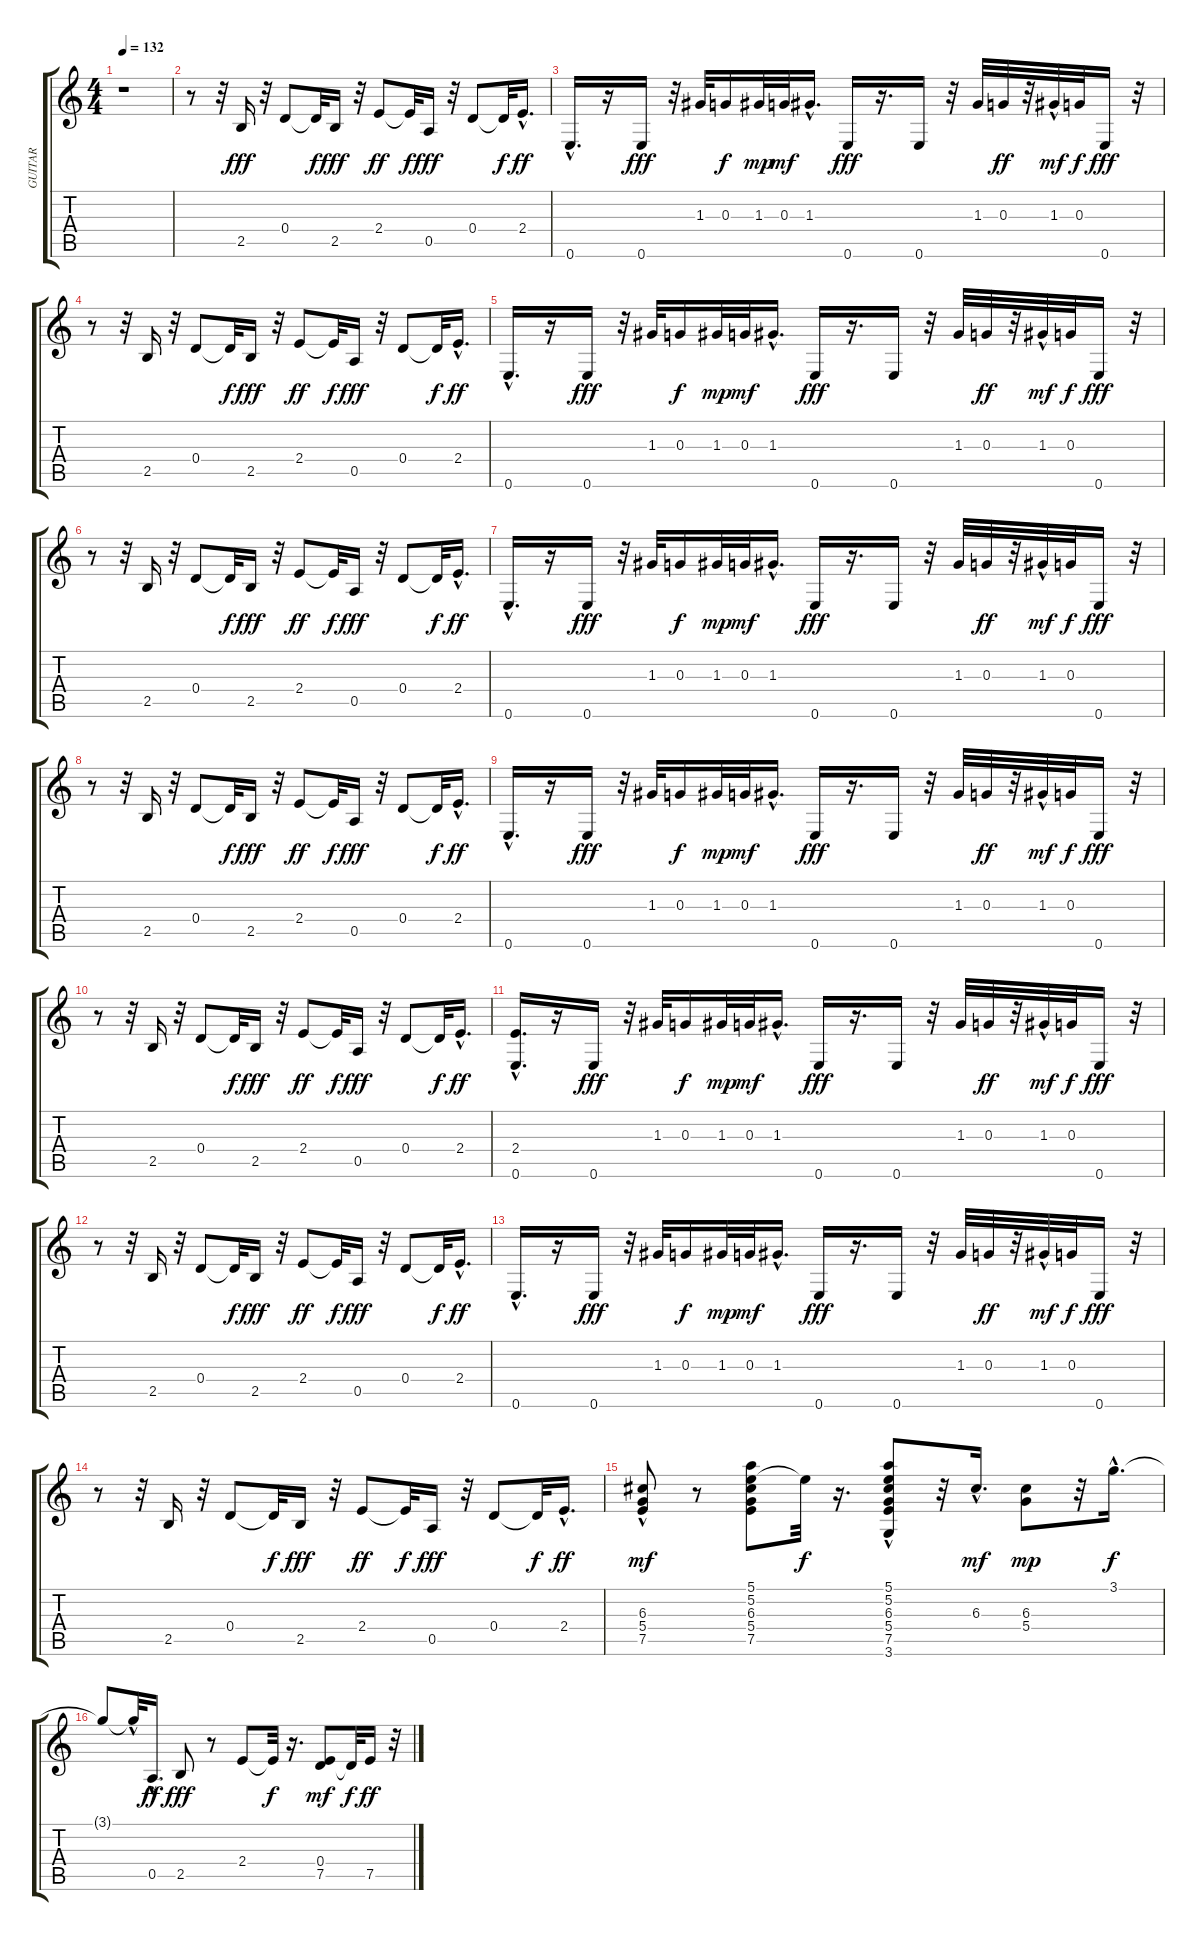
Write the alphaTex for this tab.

\track ("GUITAR  " "GUITAR  ") {instrument electricguitarclean}
\staff {score tabs}
\tuning (E4 B3 G3 D3 A2 E2) {hide}
\ts (4 4)
\tempo 132
\clef g2
\ks c
r.1{dy fff instrument electricguitarclean} |
r.8 r.32 2.5.16 r.32 0.4.8 0.4{t}.32{dy f} 2.5.16{dy fff} r.32 2.4.8{dy ff} 2.4{t}.32{dy f} 0.5.16{dy fff} r.32 0.4.8 0.4{t}.32{dy f} 2.4{hac}.16{d dy ff} |
0.6{hac}.16{d} r.16 0.6.16{dy fff} r.32 1.3.32 0.3.16{dy f} 1.3.32{dy mp} 0.3.32{dy mf} 1.3{hac}.16{d} 0.6.16{dy fff} r.16{d} 0.6.16 r.32 1.3.32 0.3.32{dy ff} r.32 1.3{hac}.32{dy mf} 0.3.32{dy f} 0.6.16{dy fff} r.32 |
r.8 r.32 2.5.16 r.32 0.4.8 0.4{t}.32{dy f} 2.5.16{dy fff} r.32 2.4.8{dy ff} 2.4{t}.32{dy f} 0.5.16{dy fff} r.32 0.4.8 0.4{t}.32{dy f} 2.4{hac}.16{d dy ff} |
0.6{hac}.16{d} r.16 0.6.16{dy fff} r.32 1.3.32 0.3.16{dy f} 1.3.32{dy mp} 0.3.32{dy mf} 1.3{hac}.16{d} 0.6.16{dy fff} r.16{d} 0.6.16 r.32 1.3.32 0.3.32{dy ff} r.32 1.3{hac}.32{dy mf} 0.3.32{dy f} 0.6.16{dy fff} r.32 |
r.8 r.32 2.5.16 r.32 0.4.8 0.4{t}.32{dy f} 2.5.16{dy fff} r.32 2.4.8{dy ff} 2.4{t}.32{dy f} 0.5.16{dy fff} r.32 0.4.8 0.4{t}.32{dy f} 2.4{hac}.16{d dy ff} |
0.6{hac}.16{d} r.16 0.6.16{dy fff} r.32 1.3.32 0.3.16{dy f} 1.3.32{dy mp} 0.3.32{dy mf} 1.3{hac}.16{d} 0.6.16{dy fff} r.16{d} 0.6.16 r.32 1.3.32 0.3.32{dy ff} r.32 1.3{hac}.32{dy mf} 0.3.32{dy f} 0.6.16{dy fff} r.32 |
r.8 r.32 2.5.16 r.32 0.4.8 0.4{t}.32{dy f} 2.5.16{dy fff} r.32 2.4.8{dy ff} 2.4{t}.32{dy f} 0.5.16{dy fff} r.32 0.4.8 0.4{t}.32{dy f} 2.4{hac}.16{d dy ff} |
0.6{hac}.16{d} r.16 0.6.16{dy fff} r.32 1.3.32 0.3.16{dy f} 1.3.32{dy mp} 0.3.32{dy mf} 1.3{hac}.16{d} 0.6.16{dy fff} r.16{d} 0.6.16 r.32 1.3.32 0.3.32{dy ff} r.32 1.3{hac}.32{dy mf} 0.3.32{dy f} 0.6.16{dy fff} r.32 |
r.8 r.32 2.5.16 r.32 0.4.8 0.4{t}.32{dy f} 2.5.16{dy fff} r.32 2.4.8{dy ff} 2.4{t}.32{dy f} 0.5.16{dy fff} r.32 0.4.8 0.4{t}.32{dy f} 2.4{hac}.16{d dy ff} |
(2.4 0.6{hac}).16{d} r.16 0.6.16{dy fff} r.32 1.3.32 0.3.16{dy f} 1.3.32{dy mp} 0.3.32{dy mf} 1.3{hac}.16{d} 0.6.16{dy fff} r.16{d} 0.6.16 r.32 1.3.32 0.3.32{dy ff} r.32 1.3{hac}.32{dy mf} 0.3.32{dy f} 0.6.16{dy fff} r.32 |
r.8 r.32 2.5.16 r.32 0.4.8 0.4{t}.32{dy f} 2.5.16{dy fff} r.32 2.4.8{dy ff} 2.4{t}.32{dy f} 0.5.16{dy fff} r.32 0.4.8 0.4{t}.32{dy f} 2.4{hac}.16{d dy ff} |
0.6{hac}.16{d} r.16 0.6.16{dy fff} r.32 1.3.32 0.3.16{dy f} 1.3.32{dy mp} 0.3.32{dy mf} 1.3{hac}.16{d} 0.6.16{dy fff} r.16{d} 0.6.16 r.32 1.3.32 0.3.32{dy ff} r.32 1.3{hac}.32{dy mf} 0.3.32{dy f} 0.6.16{dy fff} r.32 |
r.8 r.32 2.5.16 r.32 0.4.8 0.4{t}.32{dy f} 2.5.16{dy fff} r.32 2.4.8{dy ff} 2.4{t}.32{dy f} 0.5.16{dy fff} r.32 0.4.8 0.4{t}.32{dy f} 2.4{hac}.16{d dy ff} |
(6.3 5.4 7.5{hac}).8{dy mf} r.8 (5.1 5.2 6.3 5.4 7.5).8 5.2{t}.32{dy f} r.16{d} (5.1{hac} 5.2 6.3 5.4 7.5 3.6{hac}).8 r.32 6.3{hac}.16{d dy mf} (6.3 5.4).8{dy mp} r.32 3.1{hac}.16{d dy f} |
3.1{t}.8 3.1{hac t}.32 0.5{hac}.16{d dy ff} 2.5.8{dy fff} r.8 2.4.8 2.4{t}.32{dy f} r.16{d} (0.4 7.5).8{dy mf} 0.4{t}.32{dy f} 7.5.16{dy ff} r.32
